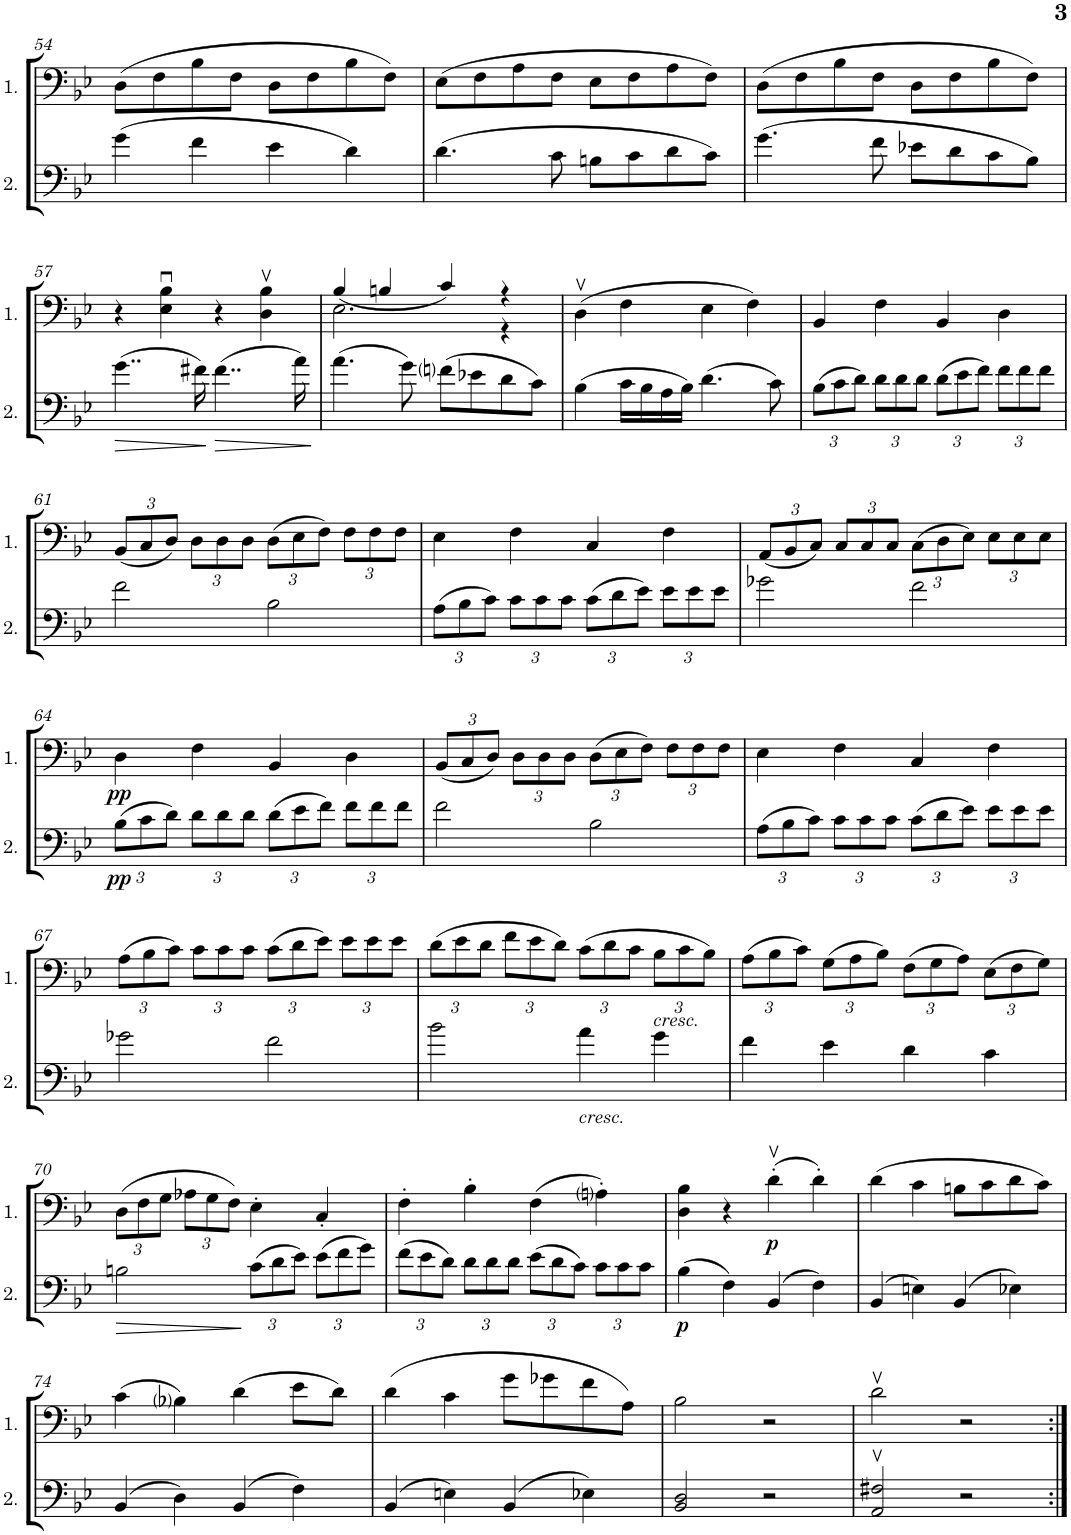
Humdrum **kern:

**kern	**dynam	**kern	**dynam
*part2	*part2	*part1	*part1
*staff2	*staff2	*staff1	*staff1
*I"Cello 2	*	*I"Cello 1	*
!!LO:PB:g=z
*clefF4	*	*clefF4	*
*k[b-e-]	*	*k[b-e-]	*
*M4/4	*	*M4/4	*
*met(c)	*	*met(c)	*
=54	=54	=54	=54
(4g\	.	(8D\L	.
.	.	8F\	.
4f\	.	8B-\	.
.	.	8F\J	.
4e-\	.	8D\L	.
.	.	8F\	.
4d\)	.	8B-\	.
.	.	8F\J)	.
=55	=55	=55	=55
(4.d\	.	(8E-\L	.
.	.	8F\	.
.	.	8A\	.
8c\	.	8F\J	.
8Bn\L	.	8E-\L	.
8c\	.	8F\	.
8d\	.	8A\	.
8c\J)	.	8F\J)	.
=56	=56	=56	=56
(4.g\	.	(8D\L	.
.	.	8F\	.
.	.	8B-\	.
8f\	.	8F\J	.
8e-X\L	.	8D\L	.
8d\	.	8F\	.
8c\	.	8B-\	.
8B-\J)	.	8F\J)	.
!!LO:LB:g=z
=57	=57	=57	=57
!	!LO:HP:b	!	!
(4..g\	>	4r	.
.	.	4E-\u 4B-\u	.
16f#X\)	.	.	.
!	!LO:HP:n=1:b	!	!
(4..f#\	] >	4r	.
.	.	4D\v 4B-\v	.
16a\)	.	.	.
.	]	.	.
=58	=58	=58	=58
*	*	*^	*
(4.a\	.	2.E-\	(4B-/	.
.	.	.	4Bn/	.
8g\)	.	.	.	.
(8fni\L	.	.	4c/)	.
8e-X\	.	.	.	.
8d\	.	4r	4r	.
8c\J)	.	.	.	.
*	*	*v	*v	*
=59	=59	=59	=59
(4B-\	.	(4Dv\	.
16c\LL	.	4F\	.
16B-\	.	.	.
16A\	.	.	.
16B-\JJ)	.	.	.
(4.d\	.	4E-\	.
.	.	4F\)	.
8c\)	.	.	.
=60	=60	=60	=60
*Xbrackettup	*	*	*
(12B-\L	.	4BB-/	.
12c\	.	.	.
12d\J)	.	.	.
12d\L	.	4F\	.
12d\	.	.	.
12d\J	.	.	.
(12d\L	.	4BB-/	.
12e-\	.	.	.
12f\J)	.	.	.
12f\L	.	4D\	.
12f\	.	.	.
12f\J	.	.	.
!!LO:LB:g=z
=61	=61	=61	=61
*	*	*Xbrackettup	*
2f\	.	(12BB-/L	.
.	.	12C/	.
.	.	12D/J)	.
.	.	12D\L	.
.	.	12D\	.
.	.	12D\J	.
2B-\	.	(12D\L	.
.	.	12E-\	.
.	.	12F\J)	.
.	.	12F\L	.
.	.	12F\	.
.	.	12F\J	.
=62	=62	=62	=62
(12A\L	.	4E-\	.
12B-\	.	.	.
12c\J)	.	.	.
12c\L	.	4F\	.
12c\	.	.	.
12c\J	.	.	.
(12c\L	.	4C/	.
12d\	.	.	.
12e-\J)	.	.	.
12e-\L	.	4F\	.
12e-\	.	.	.
12e-\J	.	.	.
=63	=63	=63	=63
2g-X\	.	(12AA/L	.
.	.	12BB-/	.
.	.	12C/J)	.
.	.	12C/L	.
.	.	12C/	.
.	.	12C/J	.
2f\	.	(12C\L	.
.	.	12D\	.
.	.	12E-\J)	.
.	.	12E-\L	.
.	.	12E-\	.
.	.	12E-\J	.
!!LO:LB:g=z
=64	=64	=64	=64
!	!LO:DY:b	!	!LO:DY:b
(12B-\L	pp	4D\	pp
12c\	.	.	.
12d\J)	.	.	.
12d\L	.	4F\	.
12d\	.	.	.
12d\J	.	.	.
(12d\L	.	4BB-/	.
12e-\	.	.	.
12f\J)	.	.	.
12f\L	.	4D\	.
12f\	.	.	.
12f\J	.	.	.
=65	=65	=65	=65
2f\	.	(12BB-/L	.
.	.	12C/	.
.	.	12D/J)	.
.	.	12D\L	.
.	.	12D\	.
.	.	12D\J	.
2B-\	.	(12D\L	.
.	.	12E-\	.
.	.	12F\J)	.
.	.	12F\L	.
.	.	12F\	.
.	.	12F\J	.
=66	=66	=66	=66
(12A\L	.	4E-\	.
12B-\	.	.	.
12c\J)	.	.	.
12c\L	.	4F\	.
12c\	.	.	.
12c\J	.	.	.
(12c\L	.	4C/	.
12d\	.	.	.
12e-\J)	.	.	.
12e-\L	.	4F\	.
12e-\	.	.	.
12e-\J	.	.	.
!!LO:LB:g=z
=67	=67	=67	=67
2g-X\	.	(12A\L	.
.	.	12B-\	.
.	.	12c\J)	.
.	.	12c\L	.
.	.	12c\	.
.	.	12c\J	.
2f\	.	(12c\L	.
.	.	12d\	.
.	.	12e-\J)	.
.	.	12e-\L	.
.	.	12e-\	.
.	.	12e-\J	.
=68	=68	=68	=68
2b-\	.	(12d\L	.
.	.	12e-\	.
.	.	12d\J	.
.	.	12f\L	.
.	.	12e-\	.
.	.	12d\J)	.
!LO:TX:b:i:t=cresc.	!	!	!
4a\	.	(12c\L	.
.	.	12d\	.
.	.	12c\J	.
!	!	!LO:TX:b:i:t=cresc.	!
4g\	.	12B-\L	.
.	.	12c\	.
.	.	12B-\J)	.
=69	=69	=69	=69
4f\	.	(12A\L	.
.	.	12B-\	.
.	.	12c\J)	.
4e-\	.	(12G\L	.
.	.	12A\	.
.	.	12B-\J)	.
4d\	.	(12F\L	.
.	.	12G\	.
.	.	12A\J)	.
4c\	.	(12E-\L	.
.	.	12F\	.
.	.	12G\J)	.
!!LO:LB:g=z
=70	=70	=70	=70
!	!LO:HP:b	!	!
2Bn\	>	(12D\L	.
.	.	12F\	.
.	.	12G\J	.
.	.	12A-X\L	.
.	.	12G\	.
.	.	12F\J)	.
(12c\L	]	4E-'\	.
12d\	.	.	.
12e-\J)	.	.	.
(12e-\L	.	4C'/	.
12f\	.	.	.
12g\J)	.	.	.
=71	=71	=71	=71
(12f\L	.	4F'\	.
12e-\	.	.	.
12d\J)	.	.	.
12d\L	.	4B-'\	.
12d\	.	.	.
12d\J	.	.	.
(12e-\L	.	(4F\	.
12d\	.	.	.
12c\J)	.	.	.
12c\L	.	4Ani'\)	.
12c\	.	.	.
12c\J	.	.	.
=72	=72	=72	=72
!	!LO:DY:b	!	!
(4B-\	p	4D\ 4B-\	.
4F\)	.	4r	.
!	!	!	!LO:DY:b
(4BB-/	.	(4dv'\	p
4F\)	.	4d'\)	.
=73	=73	=73	=73
(4BB-/	.	(4d\	.
4En\)	.	4c\	.
(4BB-/	.	8Bn\L	.
.	.	8c\	.
4E-X\)	.	8d\	.
.	.	8c\J)	.
!!LO:LB:g=z
=74	=74	=74	=74
(4BB-/	.	(4c\	.
4D\)	.	4B-i\)	.
(4BB-/	.	(4d\	.
4F\)	.	8e-\L	.
.	.	8d\J)	.
=75	=75	=75	=75
(4BB-/	.	(4d\	.
4En\)	.	4c\	.
(4BB-/	.	8g\L	.
.	.	8g-X\	.
4E-X\)	.	8f\	.
.	.	8A\J)	.
=76	=76	=76	=76
2BB-/ 2D/	.	2B-\	.
2r	.	2r	.
=77	=77	=77	=77
2AA/v 2F#X/v	.	2dv\	.
2r	.	2r	.
=:|!	=:|!	=:|!	=:|!
*-	*-	*-	*-
